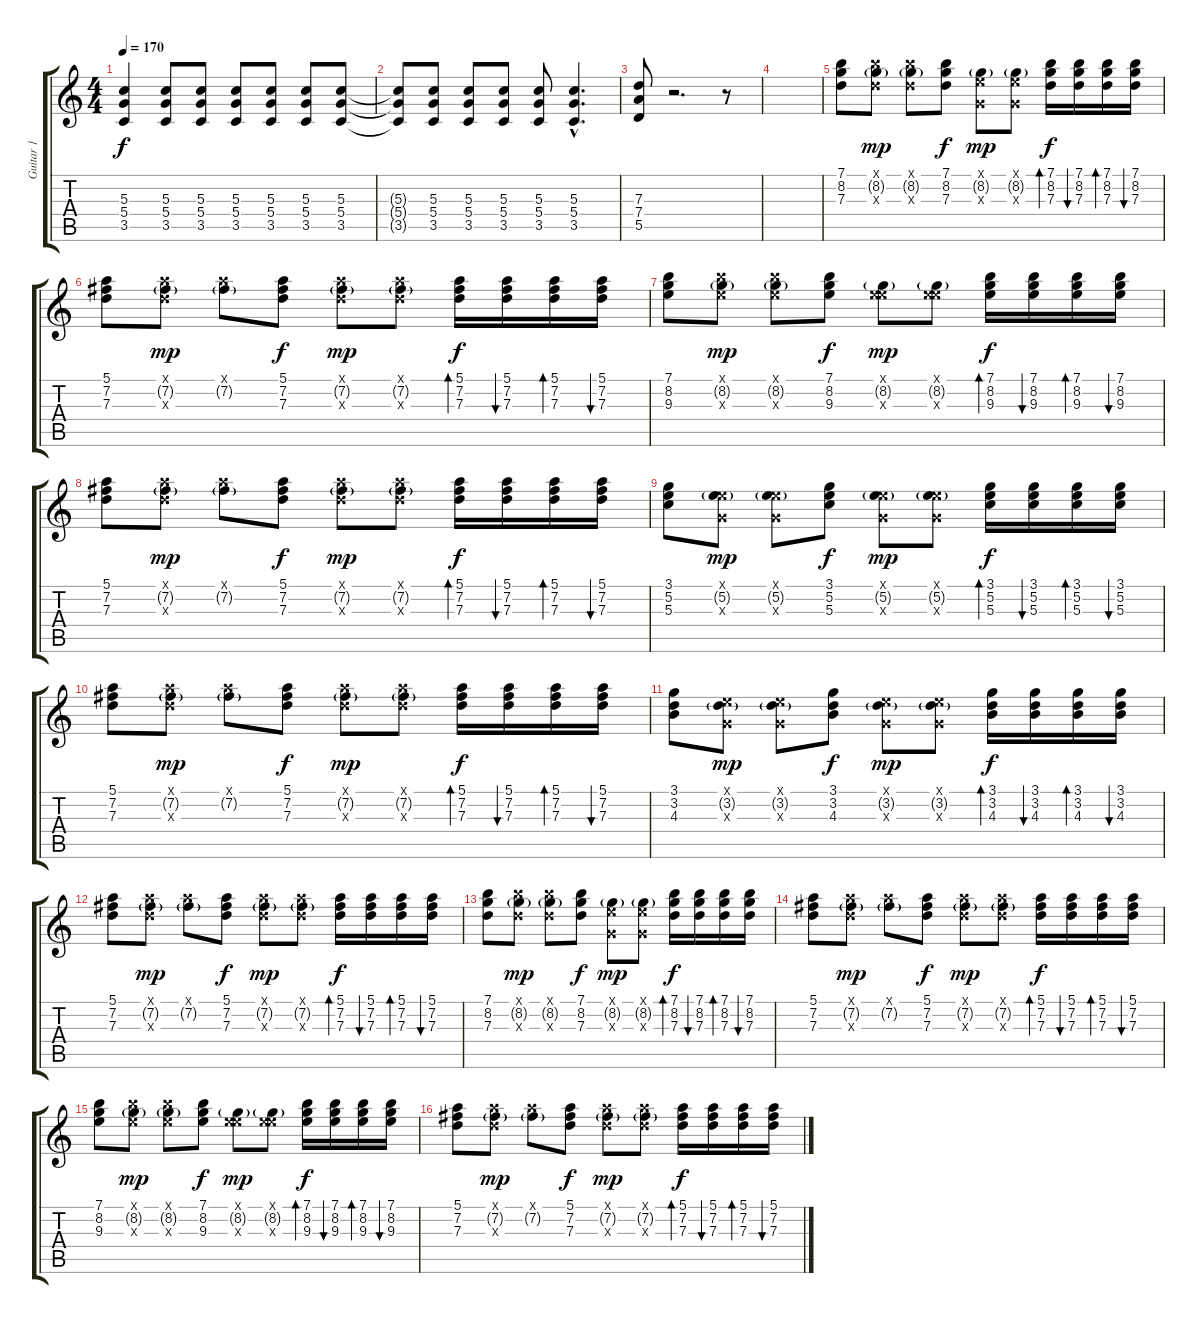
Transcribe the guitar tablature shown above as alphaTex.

\track ("Guitar 1" "Guitar 1") {instrument acousticguitarsteel}
\staff {score tabs}
\tuning (E4 B3 G3 D3 A2 E2) {hide}
\ts (4 4)
\tempo 170
\clef g2
\ks c
(5.3 5.4 3.5).4{dy f} (5.3 5.4 3.5).8 (5.3 5.4 3.5).8 (5.3 5.4 3.5).8 (5.3 5.4 3.5).8 (5.3 5.4 3.5).8 (5.3 5.4 3.5).8 |
(5.3{t} 5.4{t} 3.5{t}).8 (5.3 5.4 3.5).8 (5.3 5.4 3.5).8 (5.3 5.4 3.5).8 (5.3 5.4 3.5).8 (5.3{hac} 5.4{hac} 3.5{hac}).4{d} |
(7.3 7.4 5.5).8 r.2{d} r.8 |
|
(7.1 8.2 7.3).8{instrument acousticguitarsteel} (7.1{x} 8.2{g} 7.3{x}).8{dy mp} (7.1{x} 8.2{g} 7.3{x}).8 (7.1 8.2 7.3).8{dy f} (0.1{x} 8.2{g} 0.3{x}).8{dy mp} (0.1{x} 8.2{g} 0.3{x}).8 (7.1 8.2 7.3).16{bd 240 dy f} (7.1 8.2 7.3).16{bu 240} (7.1 8.2 7.3).16{bd 240} (7.1 8.2 7.3).16{bu 240} |
(5.1 7.2 7.3).8 (5.1{x} 7.2{g} 7.3{x}).8{dy mp} (5.1{x} 7.2{g}).8 (5.1 7.2 7.3).8{dy f} (5.1{x} 7.2{g} 7.3{x}).8{dy mp} (5.1{x} 7.2{g} 7.3{x}).8 (5.1 7.2 7.3).16{bd 240 dy f} (5.1 7.2 7.3).16{bu 240} (5.1 7.2 7.3).16{bd 240} (5.1 7.2 7.3).16{bu 240} |
(7.1 8.2 9.3).8 (7.1{x} 8.2{g} 9.3{x}).8{dy mp} (7.1{x} 8.2{g} 9.3{x}).8 (7.1 8.2 9.3).8{dy f} (0.1{x} 8.2{g} 9.3{x}).8{dy mp} (0.1{x} 8.2{g} 9.3{x}).8 (7.1 8.2 9.3).16{bd 240 dy f} (7.1 8.2 9.3).16{bu 240} (7.1 8.2 9.3).16{bd 240} (7.1 8.2 9.3).16{bu 240} |
(5.1 7.2 7.3).8 (5.1{x} 7.2{g} 7.3{x}).8{dy mp} (5.1{x} 7.2{g}).8 (5.1 7.2 7.3).8{dy f} (5.1{x} 7.2{g} 7.3{x}).8{dy mp} (5.1{x} 7.2{g} 7.3{x}).8 (5.1 7.2 7.3).16{bd 240 dy f} (5.1 7.2 7.3).16{bu 240} (5.1 7.2 7.3).16{bd 240} (5.1 7.2 7.3).16{bu 240} |
(3.1 5.2 5.3).8 (0.1{x} 5.2{g} 0.3{x}).8{dy mp} (0.1{x} 5.2{g} 0.3{x}).8 (3.1 5.2 5.3).8{dy f} (0.1{x} 5.2{g} 0.3{x}).8{dy mp} (0.1{x} 5.2{g} 0.3{x}).8 (3.1 5.2 5.3).16{bd 240 dy f} (3.1 5.2 5.3).16{bu 240} (3.1 5.2 5.3).16{bd 240} (3.1 5.2 5.3).16{bu 240} |
(5.1 7.2 7.3).8 (5.1{x} 7.2{g} 7.3{x}).8{dy mp} (5.1{x} 7.2{g}).8 (5.1 7.2 7.3).8{dy f} (5.1{x} 7.2{g} 7.3{x}).8{dy mp} (5.1{x} 7.2{g} 7.3{x}).8 (5.1 7.2 7.3).16{bd 240 dy f} (5.1 7.2 7.3).16{bu 240} (5.1 7.2 7.3).16{bd 240} (5.1 7.2 7.3).16{bu 240} |
(3.1 3.2 4.3).8 (0.1{x} 3.2{g} 0.3{x}).8{dy mp} (0.1{x} 3.2{g} 0.3{x}).8 (3.1 3.2 4.3).8{dy f} (0.1{x} 3.2{g} 0.3{x}).8{dy mp} (0.1{x} 3.2{g} 0.3{x}).8 (3.1 3.2 4.3).16{bd 240 dy f} (3.1 3.2 4.3).16{bu 240} (3.1 3.2 4.3).16{bd 240} (3.1 3.2 4.3).16{bu 240} |
(5.1 7.2 7.3).8 (5.1{x} 7.2{g} 7.3{x}).8{dy mp} (5.1{x} 7.2{g}).8 (5.1 7.2 7.3).8{dy f} (5.1{x} 7.2{g} 7.3{x}).8{dy mp} (5.1{x} 7.2{g} 7.3{x}).8 (5.1 7.2 7.3).16{bd 240 dy f} (5.1 7.2 7.3).16{bu 240} (5.1 7.2 7.3).16{bd 240} (5.1 7.2 7.3).16{bu 240} |
(7.1 8.2 7.3).8{instrument distortionguitar} (7.1{x} 8.2{g} 7.3{x}).8{dy mp} (7.1{x} 8.2{g} 7.3{x}).8 (7.1 8.2 7.3).8{dy f} (0.1{x} 8.2{g} 0.3{x}).8{dy mp} (0.1{x} 8.2{g} 0.3{x}).8 (7.1 8.2 7.3).16{bd 240 dy f} (7.1 8.2 7.3).16{bu 240} (7.1 8.2 7.3).16{bd 240} (7.1 8.2 7.3).16{bu 240} |
(5.1 7.2 7.3).8 (5.1{x} 7.2{g} 7.3{x}).8{dy mp} (5.1{x} 7.2{g}).8 (5.1 7.2 7.3).8{dy f} (5.1{x} 7.2{g} 7.3{x}).8{dy mp} (5.1{x} 7.2{g} 7.3{x}).8 (5.1 7.2 7.3).16{bd 240 dy f} (5.1 7.2 7.3).16{bu 240} (5.1 7.2 7.3).16{bd 240} (5.1 7.2 7.3).16{bu 240} |
(7.1 8.2 9.3).8 (7.1{x} 8.2{g} 9.3{x}).8{dy mp} (7.1{x} 8.2{g} 9.3{x}).8 (7.1 8.2 9.3).8{dy f} (0.1{x} 8.2{g} 9.3{x}).8{dy mp} (0.1{x} 8.2{g} 9.3{x}).8 (7.1 8.2 9.3).16{bd 240 dy f} (7.1 8.2 9.3).16{bu 240} (7.1 8.2 9.3).16{bd 240} (7.1 8.2 9.3).16{bu 240} |
(5.1 7.2 7.3).8 (5.1{x} 7.2{g} 7.3{x}).8{dy mp} (5.1{x} 7.2{g}).8 (5.1 7.2 7.3).8{dy f} (5.1{x} 7.2{g} 7.3{x}).8{dy mp} (5.1{x} 7.2{g} 7.3{x}).8 (5.1 7.2 7.3).16{bd 240 dy f} (5.1 7.2 7.3).16{bu 240} (5.1 7.2 7.3).16{bd 240} (5.1 7.2 7.3).16{bu 240}
